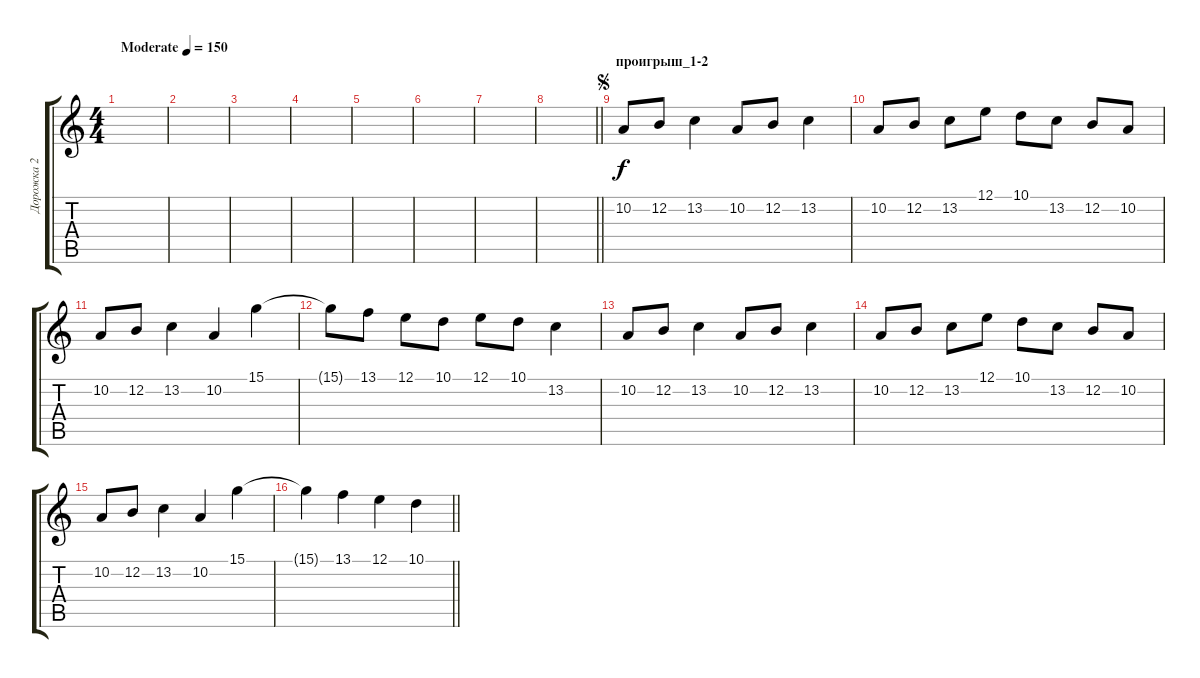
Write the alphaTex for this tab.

\track ("Дорожка 2" "Дорожка 2") {instrument accordion}
\staff {score tabs}
\tuning (E4 B3 G3 D3 A2 E2) {hide}
\ts (4 4)
\tempo (150 "Moderate")
\clef g2
\ks c
|
|
|
|
|
|
|
\barLineRight lightlight
|
\section ("" "проигрыш_1-2")
\jump segno
10.2.8 12.2.8 13.2.4 10.2.8 12.2.8 13.2.4 |
10.2.8 12.2.8 13.2.8 12.1.8 10.1.8 13.2.8 12.2.8 10.2.8 |
10.2.8 12.2.8 13.2.4 10.2.4 15.1.4 |
15.1{t}.8 13.1.8 12.1.8 10.1.8 12.1.8 10.1.8 13.2.4 |
10.2.8 12.2.8 13.2.4 10.2.8 12.2.8 13.2.4 |
10.2.8 12.2.8 13.2.8 12.1.8 10.1.8 13.2.8 12.2.8 10.2.8 |
10.2.8 12.2.8 13.2.4 10.2.4 15.1.4 |
\barLineRight lightlight
15.1{t}.4 13.1.4 12.1.4 10.1.4
